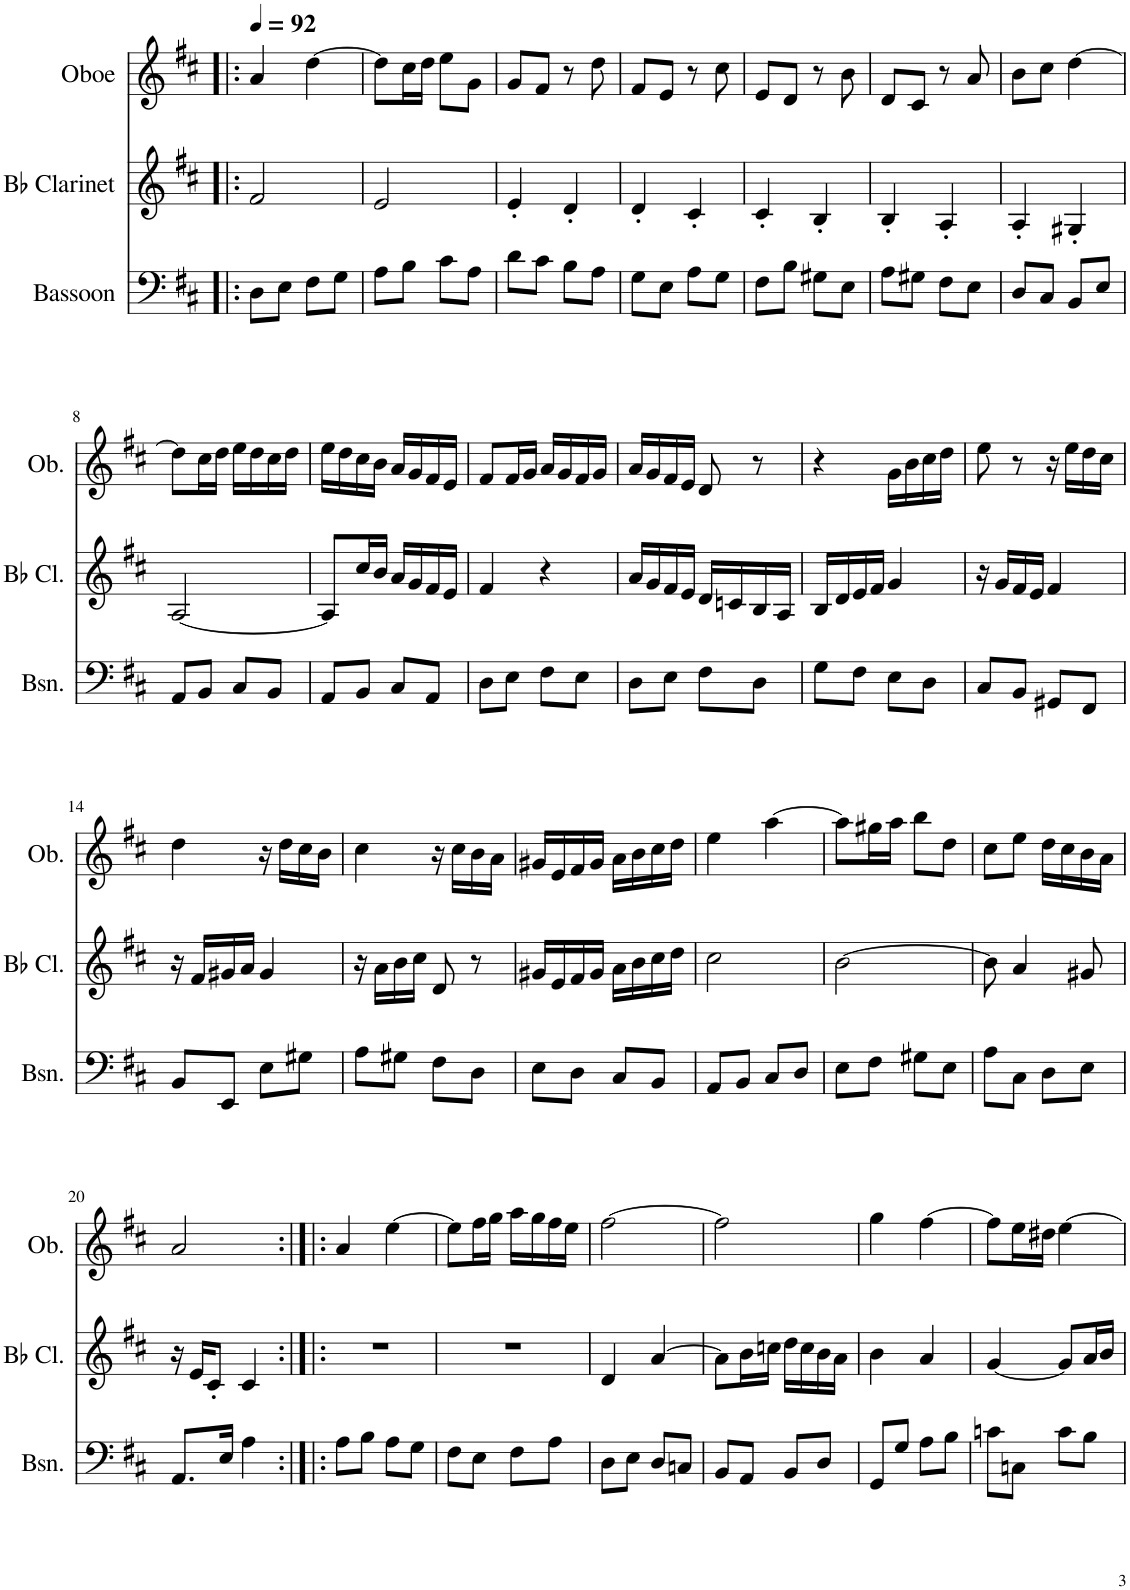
**kern	**kern	**kern
*part3	*part2	*part1
*staff3	*staff2	*staff1
*I"Bassoon	*I"Bb Clarinet	*I"Oboe
*I'Bsn.	*I'Bb Cl.	*I'Ob.
!!LO:PB:g=z
*clefF4	*clefG2	*clefG2
*	*ITrd1c2	*
*k[f#c#]	*k[f#c#]	*k[f#c#]
*M2/4	*M2/4	*M2/4
*MM92	*MM92	*MM92
=1!|:	=1!|:	=1!|:
8D\L	2f#/	4a/
8E\J	.	.
8F#\L	.	[4dd\
8G\J	.	.
=2	=2	=2
8A\L	2e/	8dd\L]
8B\J	.	16cc#\L
.	.	16dd\JJ
8c#\L	.	8ee\L
8A\J	.	8g\J
=3	=3	=3
8d\L	4e'/	8g/L
8c#\J	.	8f#/J
8B\L	4d'/	8r
8A\J	.	8dd\
=4	=4	=4
8G\L	4d'/	8f#/L
8E\J	.	8e/J
8A\L	4c#'/	8r
8G\J	.	8cc#\
=5	=5	=5
8F#\L	4c#'/	8e/L
8B\J	.	8d/J
8G#X\L	4B'/	8r
8E\J	.	8b\
=6	=6	=6
8A\L	4B'/	8d/L
8G#X\J	.	8c#/J
8F#\L	4A'/	8r
8E\J	.	8a/
=7	=7	=7
8D/L	4A'/	8b\L
8C#/J	.	8cc#\J
8BB/L	4G#X'/	[4dd\
8E/J	.	.
!!LO:LB:g=z
=8	=8	=8
8AA/L	[2A/	8dd\L]
8BB/J	.	16cc#\L
.	.	16dd\JJ
8C#/L	.	16ee\LL
.	.	16dd\
8BB/J	.	16cc#\
.	.	16dd\JJ
=9	=9	=9
8AA/L	8A/L]	16ee\LL
.	.	16dd\
8BB/J	16cc#/L	16cc#\
.	16b/JJ	16b\JJ
8C#/L	16a/LL	16a/LL
.	16g/	16g/
8AA/J	16f#/	16f#/
.	16e/JJ	16e/JJ
=10	=10	=10
8D\L	4f#/	8f#/L
8E\J	.	16f#/L
.	.	16g/JJ
8F#\L	4r	16a/LL
.	.	16g/
8E\J	.	16f#/
.	.	16g/JJ
=11	=11	=11
8D\L	16a/LL	16a/LL
.	16g/	16g/
8E\J	16f#/	16f#/
.	16e/JJ	16e/JJ
8F#\L	16d/LL	8d/
.	16cn/	.
8D\J	16B/	8r
.	16A/JJ	.
=12	=12	=12
8G\L	16B/LL	4r
.	16d/	.
8F#\J	16e/	.
.	16f#/JJ	.
8E\L	4g/	16g\LL
.	.	16b\
8D\J	.	16cc#\
.	.	16dd\JJ
=13	=13	=13
8C#/L	16r	8ee\
.	16g/LL	.
8BB/J	16f#/	8r
.	16e/JJ	.
8GG#X/L	4f#/	16r
.	.	16ee\LL
8FF#/J	.	16dd\
.	.	16cc#\JJ
!!LO:LB:g=z
=14	=14	=14
8BB/L	16r	4dd\
.	16f#/LL	.
8EE/J	16g#X/	.
.	16a/JJ	.
8E\L	4g#/	16r
.	.	16dd\LL
8G#X\J	.	16cc#\
.	.	16b\JJ
=15	=15	=15
8A\L	16r	4cc#\
.	16a\LL	.
8G#X\J	16b\	.
.	16cc#\JJ	.
8F#\L	8d/	16r
.	.	16cc#\LL
8D\J	8r	16b\
.	.	16a\JJ
=16	=16	=16
8E\L	16g#X/LL	16g#X/LL
.	16e/	16e/
8D\J	16f#/	16f#/
.	16g#/JJ	16g#/JJ
8C#/L	16a\LL	16a\LL
.	16b\	16b\
8BB/J	16cc#\	16cc#\
.	16dd\JJ	16dd\JJ
=17	=17	=17
8AA/L	2cc#\	4ee\
8BB/J	.	.
8C#/L	.	[4aa\
8D/J	.	.
=18	=18	=18
8E\L	[2b\	8aa\L]
8F#\J	.	16gg#X\L
.	.	16aa\JJ
8G#X\L	.	8bb\L
8E\J	.	8dd\J
=19	=19	=19
8A\L	8b\]	8cc#\L
8C#\J	4a/	8ee\J
8D\L	.	16dd\LL
.	.	16cc#\
8E\J	8g#X/	16b\
.	.	16a\JJ
!!LO:LB:g=z
=20	=20	=20
8.AA/L	16r	2a/
.	16e/KL	.
.	8c#'/J	.
16E/Jk	.	.
4A\	4c#/	.
=21:|!|:	=21:|!|:	=21:|!|:
8A\L	2r	4a/
8B\J	.	.
8A\L	.	[4ee\
8G\J	.	.
=22	=22	=22
8F#\L	2r	8ee\L]
8E\J	.	16ff#\L
.	.	16gg\JJ
8F#\L	.	16aa\LL
.	.	16gg\
8A\J	.	16ff#\
.	.	16ee\JJ
=23	=23	=23
8D\L	4d/	[2ff#\
8E\J	.	.
8D/L	[4a/	.
8Cn/J	.	.
=24	=24	=24
8BB/L	8a\L]	2ff#\]
8AA/J	16b\L	.
.	16ccn\JJ	.
8BB/L	16dd\LL	.
.	16cc\	.
8D/J	16b\	.
.	16a\JJ	.
=25	=25	=25
8GG/L	4b\	4gg\
8G/J	.	.
8A\L	4a/	[4ff#\
8B\J	.	.
=26	=26	=26
8cn\L	[4g/	8ff#\L]
8Cn\J	.	16ee\L
.	.	16dd#X\JJ
8c\L	8g/L]	[4ee\
8B\J	16a/L	.
.	16b/JJ	.
=	=	=
*-	*-	*-
